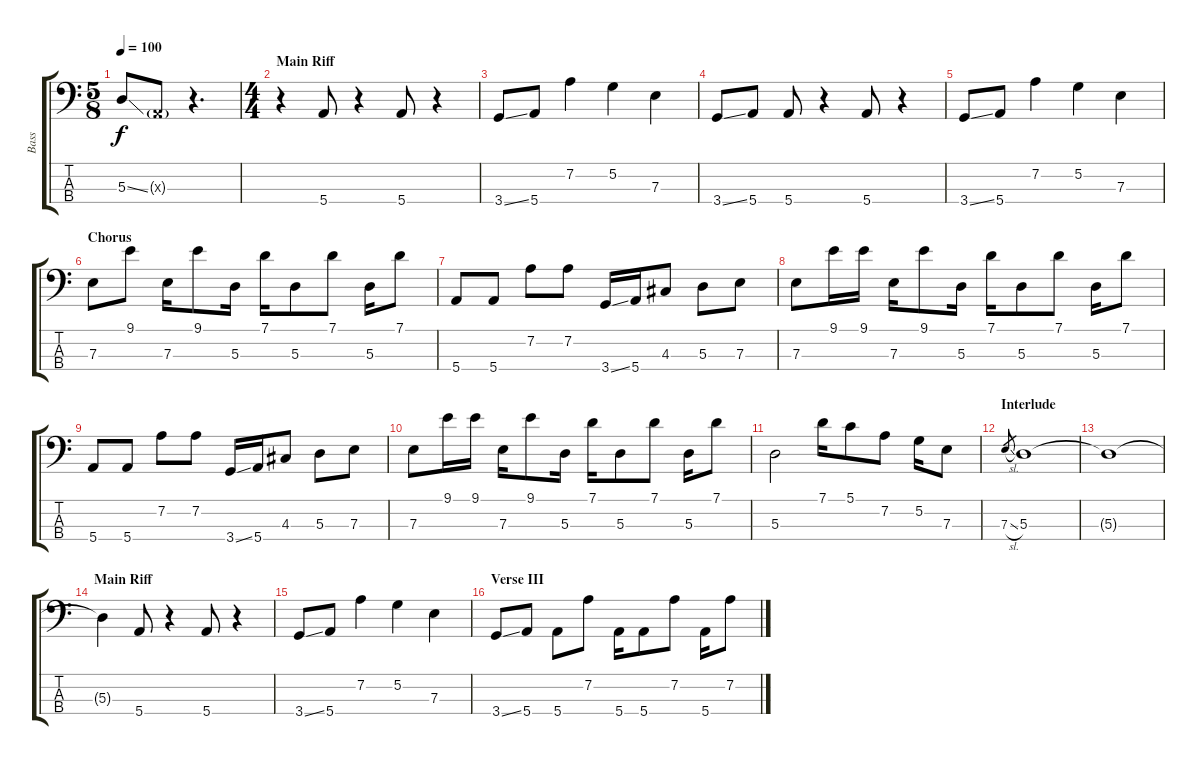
\track ("Bass" "Bass") {instrument electricbassfinger}
\staff {score tabs}
\tuning (G2 D2 A1 E1) {hide}
\ts (5 8)
\tempo 100
\clef f4
\ks c
5.3{ss}.8{dy f} 0.3{g x}.8 r.4{d} |
\ts (4 4)
\section ("" "Main Riff")
r.4 5.4.8 r.4 5.4.8 r.4 |
3.4{ss}.8 5.4.8 7.2.4 5.2.4 7.3.4 |
3.4{ss}.8 5.4.8 5.4.8 r.4 5.4.8 r.4 |
3.4{ss}.8 5.4.8 7.2.4 5.2.4 7.3.4 |
\section ("" "Chorus")
7.3.8 9.1.8 7.3.16 9.1.8 5.3.16 7.1.16 5.3.8 7.1.8 5.3.16 7.1.8 |
5.4.8 5.4.8 7.2.8 7.2.8 3.4{ss}.16 5.4.16 4.3.8 5.3.8 7.3.8 |
7.3.8 9.1.16 9.1.16 7.3.16 9.1.8 5.3.16 7.1.16 5.3.8 7.1.8 5.3.16 7.1.8 |
5.4.8 5.4.8 7.2.8 7.2.8 3.4{ss}.16 5.4.16 4.3.8 5.3.8 7.3.8 |
7.3.8 9.1.16 9.1.16 7.3.16 9.1.8 5.3.16 7.1.16 5.3.8 7.1.8 5.3.16 7.1.8 |
5.3.2 7.1.16 5.1.8 7.2.8 5.2.16 7.3.8 |
\section ("" "Interlude")
7.3{sl}.8{gr} 5.3.1 |
5.3{t}.1 |
\section ("" "Main Riff")
5.3{t}.4 5.4.8 r.4 5.4.8 r.4 |
3.4{ss}.8 5.4.8 7.2.4 5.2.4 7.3.4 |
\section ("" "Verse III")
3.4{ss}.8 5.4.8 5.4.8 7.2.8 5.4.16 5.4.8 7.2.8 5.4.16 7.2.8
